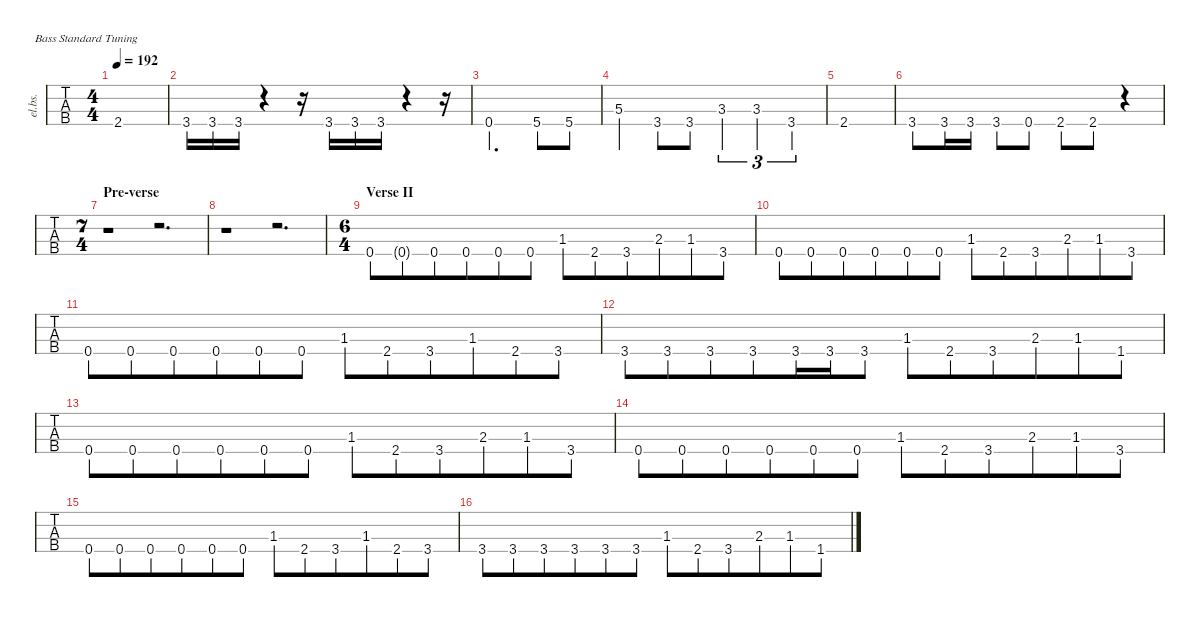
\defaultSystemsLayout 4
\hideDynamics
\bracketExtendMode nobrackets
\otherSystemsTrackNameOrientation horizontal
\track ("Bass" "el.bs.") {defaultSystemsLayout 4 multiBarRest instrument electricbassfinger}
\staff {tabs}
\tuning (G2 D2 A1 E1)
\ts (4 4)
\tempo 192
\clef f4
\scale
0.922569
\ks c
2.4{acc #}.1{dy f} |
\scale
0.974307 3.4.16 3.4.16 3.4.16 r.4 r.16 3.4.16 3.4.16 3.4.16 r.4 r.16 |
\scale
1.08757 0.4{ac}.2{d} 5.4.8 5.4.8 |
\scale
0.953034 5.3{st}.4 3.4.8 3.4.8 3.3{st}.4{tu (3 2)} 3.3{st}.4{tu (3 2)} 3.4{st}.4{tu (3 2)} |
\scale
0.953034 2.4{acc #}.1 |
\scale
1.00636 3.4.8 3.4.16 3.4.16 3.4.8 0.4.8 2.4{acc #}.8 2.4{acc #}.8 r.4 |
\ts (7 4)
\beaming (8 6 4 4)
\section ("" "Pre-verse")
r.1 r.2{d} |
r.1 r.2{d} |
\ts (6 4)
\beaming (8 6 6)
\section ("" "Verse II")
\scale
1.09918 0.4{ac}.8 0.4{g}.8 0.4.8 0.4.8 0.4.8 0.4.8 1.3{acc #}.8 2.4{acc #}.8 3.4.8 2.3.8 1.3{acc #}.8 3.4.8 |
\scale
0.957465 0.4.8 0.4.8 0.4.8 0.4.8 0.4.8 0.4.8 1.3{acc #}.8 2.4{acc #}.8 3.4.8 2.3.8 1.3{acc #}.8 3.4.8 |
\scale
0.957465 0.4.8 0.4.8 0.4.8 0.4.8 0.4.8 0.4.8 1.3{acc #}.8 2.4{acc #}.8 3.4.8 1.3{acc #}.8 2.4{acc #}.8 3.4.8 |
\scale
0.985886 3.4.8 3.4.8 3.4.8 3.4.8 3.4.16 3.4.16 3.4.8 1.3{acc #}.8 2.4{acc #}.8 3.4.8 2.3.8 1.3{acc #}.8 1.4.8 |
\scale
1.04667 0.4.8 0.4.8 0.4.8 0.4.8 0.4.8 0.4.8 1.3{acc #}.8 2.4{acc #}.8 3.4.8 2.3.8 1.3{acc #}.8 3.4.8 |
\scale
0.974968 0.4.8 0.4.8 0.4.8 0.4.8 0.4.8 0.4.8 1.3{acc #}.8 2.4{acc #}.8 3.4.8 2.3.8 1.3{acc #}.8 3.4.8 |
\scale
0.974968 0.4.8 0.4.8 0.4.8 0.4.8 0.4.8 0.4.8 1.3{acc #}.8 2.4{acc #}.8 3.4.8 1.3{acc #}.8 2.4{acc #}.8 3.4.8 |
\scale
1.00339 3.4.8 3.4.8 3.4.8 3.4.8 3.4.8 3.4.8 1.3{acc #}.8 2.4{acc #}.8 3.4.8 2.3.8 1.3{acc #}.8 1.4.8
